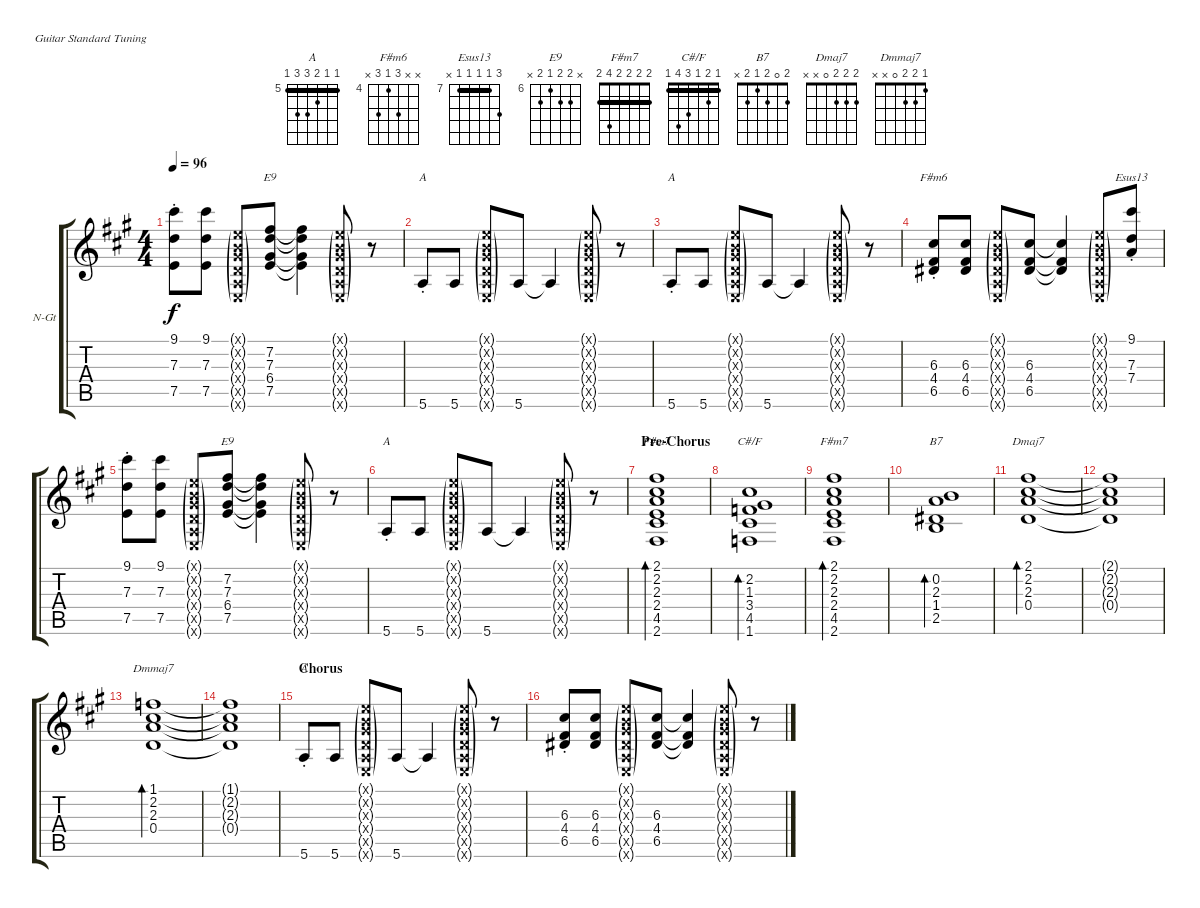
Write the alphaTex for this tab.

\defaultSystemsLayout 4
\bracketExtendMode groupsimilarinstruments
\firstSystemTrackNameOrientation horizontal
\otherSystemsTrackNameOrientation horizontal
\track ("Nylon Guitar" "N-Gt") {instrument acousticguitarnylon}
\staff {score tabs}
\tuning (E4 B3 G3 D3 A2 E2)
\chord ("A" 5 5 6 7 7 5) {firstfret 5 barre (5 5)}
\chord ("F#m6" x x 6 4 6 x) {firstfret 4}
\chord ("Esus13" 9 7 7 7 7 x) {firstfret 7 barre (7 7 7)}
\chord ("E9" x 7 7 6 7 x) {firstfret 6}
\chord ("F#m7" 2 2 2 2 4 2) {barre (2 2 2 2)}
\chord ("C#/F" 1 2 1 3 4 1) {barre (1 1)}
\chord ("B7" 2 0 2 1 2 x)
\chord ("Dmaj7" 2 2 2 0 x x)
\chord ("Dmmaj7" 1 2 2 0 x x)
\ts (4 4)
\tempo 96
\clef g2
\ks a
(7.5{st} 9.1{st} 7.3{st}).8{dy f} (7.5 9.1 7.3).8 (0.6{g x} 0.5{g x} 0.4{g x} 1.3{g x} 0.2{g x} 0.1{g x}).8 (7.5 7.3 7.2 6.4).8{ch "E9"} (7.5{t} 6.4{t} 7.3{t} 7.2{t}).4 (0.6{g x} 0.5{g x} 0.4{g x} 1.3{g x} 0.2{g x} 0.1{g x}).8 r.8 |
5.6{st}.8{ch "A"} 5.6.8 (0.6{g x} 0.5{g x} 0.4{g x} 1.3{g x} 0.2{g x} 0.1{g x}).8 5.6.8 5.6{t}.4 (0.6{g x} 0.5{g x} 0.4{g x} 1.3{g x} 0.2{g x} 0.1{g x}).8 r.8 |
5.6{st}.8{ch "A"} 5.6.8 (0.6{g x} 0.5{g x} 0.4{g x} 1.3{g x} 0.2{g x} 0.1{g x}).8 5.6.8 5.6{t}.4 (0.6{g x} 0.5{g x} 0.4{g x} 1.3{g x} 0.2{g x} 0.1{g x}).8 r.8 |
(6.5{st} 6.3{st} 4.4{st}).8{ch "F#m6"} (6.5 6.3 4.4).8 (0.6{g x} 0.5{g x} 1.4{g x} 1.3{g x} 0.2{g x} 0.1{g x}).8 (6.5 6.3 4.4).8 (4.4{t} 6.3{t} 6.5{t}).4 (0.6{g x} 0.5{g x} 1.4{g x} 1.3{g x} 0.2{g x} 0.1{g x}).8 (9.1{st} 7.4{st} 7.3{st}).8{ch "Esus13"} |
(7.5{st} 9.1{st} 7.3{st}).8 (7.5 9.1 7.3).8 (0.6{g x} 0.5{g x} 0.4{g x} 1.3{g x} 0.2{g x} 0.1{g x}).8 (7.5 7.3 7.2 6.4).8{ch "E9"} (7.5{t} 6.4{t} 7.3{t} 7.2{t}).4 (0.6{g x} 0.5{g x} 0.4{g x} 1.3{g x} 0.2{g x} 0.1{g x}).8 r.8 |
5.6{st}.8{ch "A"} 5.6.8 (0.6{g x} 0.5{g x} 0.4{g x} 1.3{g x} 0.2{g x} 0.1{g x}).8 5.6.8 5.6{t}.4 (0.6{g x} 0.5{g x} 0.4{g x} 1.3{g x} 0.2{g x} 0.1{g x}).8 r.8 |
\section ("" "Pre-Chorus")
(2.1 2.2 2.3 2.4 2.6 4.5).1{bd 110 ch "F#m7"} |
(2.2 1.3 3.4 4.5 1.6).1{bd 107 ch "C#/F"} |
(2.1 2.2 2.3 2.4 4.5 2.6).1{bd 104 ch "F#m7"} |
(2.5 1.4 2.3 0.2).1{bd 101 ch "B7"} |
(0.4 2.3 2.2 2.1).1{bd 98 ch "Dmaj7"} |
(2.2{t} 2.3{t} 0.4{t} 2.1{t}).1 |
(0.4 2.3 2.2 1.1).1{bd 95 ch "Dmmaj7"} |
(2.2{t} 2.3{t} 0.4{t} 1.1{t}).1 |
\section ("" "Chorus")
5.6{st}.8{ch "A"} 5.6.8 (0.6{g x} 0.5{g x} 0.4{g x} 1.3{g x} 0.2{g x} 0.1{g x}).8 5.6.8 5.6{t}.4 (0.6{g x} 0.5{g x} 0.4{g x} 1.3{g x} 0.2{g x} 0.1{g x}).8 r.8 |
(6.5{st} 6.3{st} 4.4{st}).8 (6.5 6.3 4.4).8 (0.6{g x} 0.5{g x} 1.4{g x} 1.3{g x} 0.2{g x} 0.1{g x}).8 (6.5 6.3 4.4).8 (4.4{t} 6.3{t} 6.5{t}).4 (0.6{g x} 0.5{g x} 1.4{g x} 1.3{g x} 0.2{g x} 0.1{g x}).8 r.8
